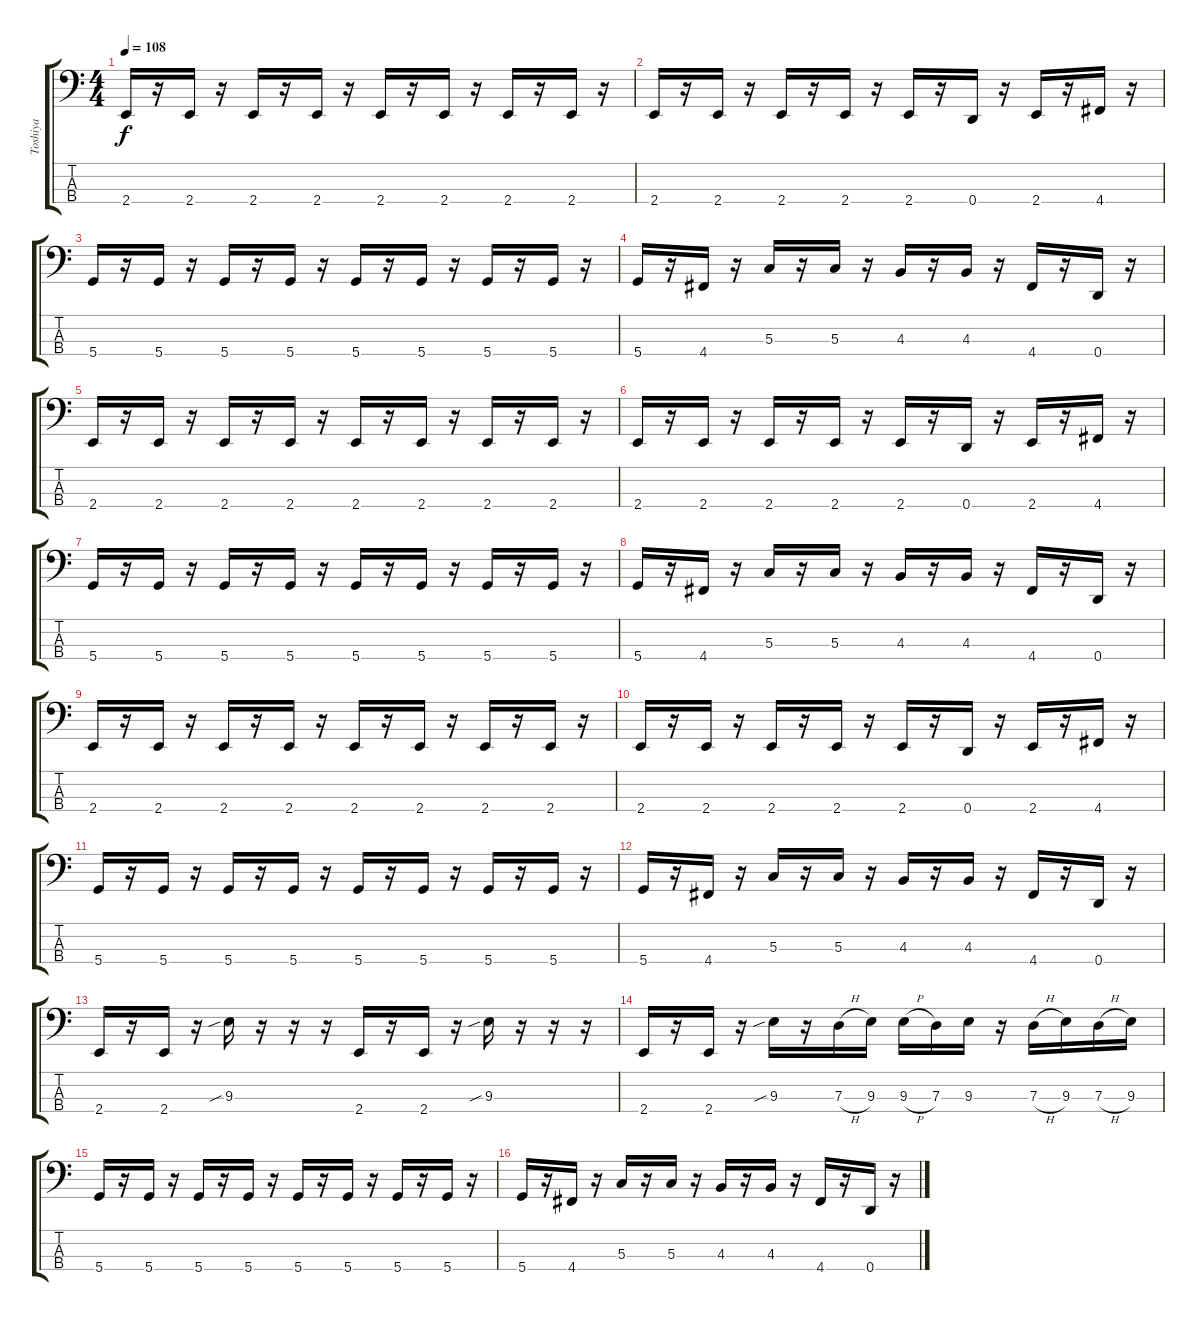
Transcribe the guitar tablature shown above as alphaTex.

\track ("Toshiya" "Toshiya") {instrument electricbasspick}
\staff {score tabs}
\tuning (F2 C2 G1 D1) {hide}
\ts (4 4)
\tempo 108
\clef f4
\ks c
2.4.16{dy f} r.16 2.4.16 r.16 2.4.16 r.16 2.4.16 r.16 2.4.16 r.16 2.4.16 r.16 2.4.16 r.16 2.4.16 r.16 |
2.4.16 r.16 2.4.16 r.16 2.4.16 r.16 2.4.16 r.16 2.4.16 r.16 0.4.16 r.16 2.4.16 r.16 4.4.16 r.16 |
5.4.16 r.16 5.4.16 r.16 5.4.16 r.16 5.4.16 r.16 5.4.16 r.16 5.4.16 r.16 5.4.16 r.16 5.4.16 r.16 |
5.4.16 r.16 4.4.16 r.16 5.3.16 r.16 5.3.16 r.16 4.3.16 r.16 4.3.16 r.16 4.4.16 r.16 0.4.16 r.16 |
2.4.16 r.16 2.4.16 r.16 2.4.16 r.16 2.4.16 r.16 2.4.16 r.16 2.4.16 r.16 2.4.16 r.16 2.4.16 r.16 |
2.4.16 r.16 2.4.16 r.16 2.4.16 r.16 2.4.16 r.16 2.4.16 r.16 0.4.16 r.16 2.4.16 r.16 4.4.16 r.16 |
5.4.16 r.16 5.4.16 r.16 5.4.16 r.16 5.4.16 r.16 5.4.16 r.16 5.4.16 r.16 5.4.16 r.16 5.4.16 r.16 |
5.4.16 r.16 4.4.16 r.16 5.3.16 r.16 5.3.16 r.16 4.3.16 r.16 4.3.16 r.16 4.4.16 r.16 0.4.16 r.16 |
2.4.16 r.16 2.4.16 r.16 2.4.16 r.16 2.4.16 r.16 2.4.16 r.16 2.4.16 r.16 2.4.16 r.16 2.4.16 r.16 |
2.4.16 r.16 2.4.16 r.16 2.4.16 r.16 2.4.16 r.16 2.4.16 r.16 0.4.16 r.16 2.4.16 r.16 4.4.16 r.16 |
5.4.16 r.16 5.4.16 r.16 5.4.16 r.16 5.4.16 r.16 5.4.16 r.16 5.4.16 r.16 5.4.16 r.16 5.4.16 r.16 |
5.4.16 r.16 4.4.16 r.16 5.3.16 r.16 5.3.16 r.16 4.3.16 r.16 4.3.16 r.16 4.4.16 r.16 0.4.16 r.16 |
2.4.16 r.16 2.4.16 r.16 9.3{sib}.16 r.16 r.16 r.16 2.4.16 r.16 2.4.16 r.16 9.3{sib}.16 r.16 r.16 r.16 |
2.4.16 r.16 2.4.16 r.16 9.3{sib}.16 r.16 7.3{h}.16 9.3.16 9.3{h}.16 7.3.16 9.3.16 r.16 7.3{h}.16 9.3.16 7.3{h}.16 9.3.16 |
5.4.16 r.16 5.4.16 r.16 5.4.16 r.16 5.4.16 r.16 5.4.16 r.16 5.4.16 r.16 5.4.16 r.16 5.4.16 r.16 |
5.4.16 r.16 4.4.16 r.16 5.3.16 r.16 5.3.16 r.16 4.3.16 r.16 4.3.16 r.16 4.4.16 r.16 0.4.16 r.16
